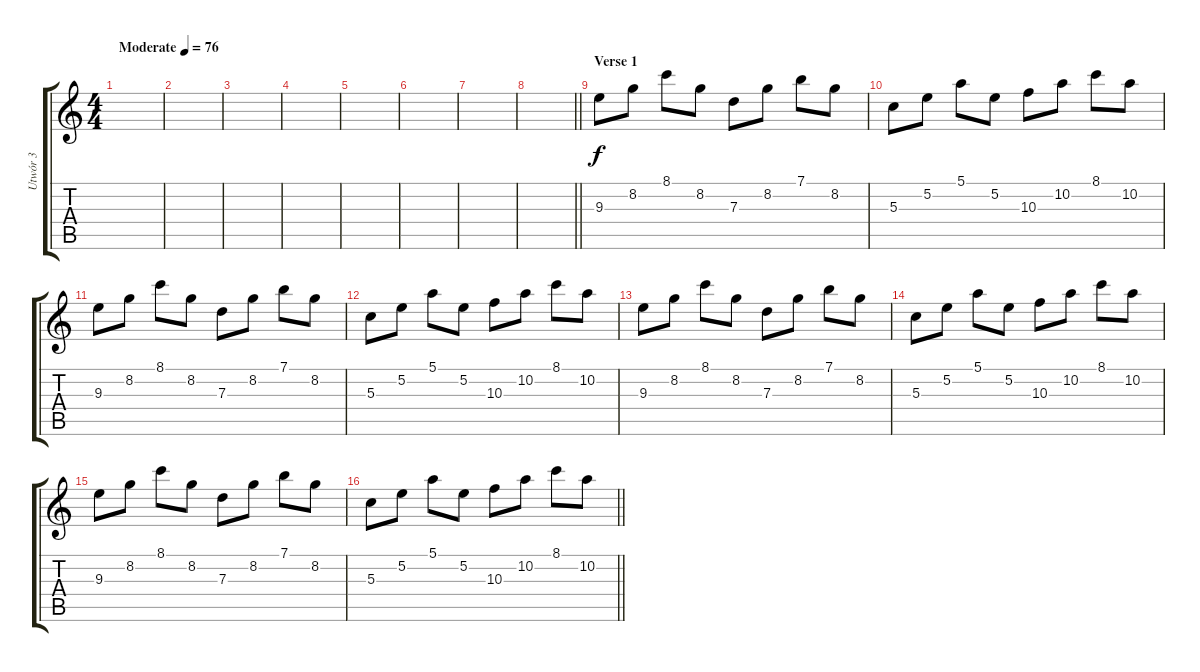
\track ("Utwór 3" "Utwór 3") {instrument acousticguitarnylon}
\staff {score tabs}
\tuning (E4 B3 G3 D3 A2 E2) {hide}
\ts (4 4)
\tempo (76 "Moderate")
\clef g2
\ks c
|
|
|
|
|
|
|
\barLineRight lightlight
|
\section ("" "Verse 1")
9.3.8 8.2.8 8.1.8 8.2.8 7.3.8 8.2.8 7.1.8 8.2.8 |
5.3.8 5.2.8 5.1.8 5.2.8 10.3.8 10.2.8 8.1.8 10.2.8 |
9.3.8 8.2.8 8.1.8 8.2.8 7.3.8 8.2.8 7.1.8 8.2.8 |
5.3.8 5.2.8 5.1.8 5.2.8 10.3.8 10.2.8 8.1.8 10.2.8 |
9.3.8 8.2.8 8.1.8 8.2.8 7.3.8 8.2.8 7.1.8 8.2.8 |
5.3.8 5.2.8 5.1.8 5.2.8 10.3.8 10.2.8 8.1.8 10.2.8 |
9.3.8 8.2.8 8.1.8 8.2.8 7.3.8 8.2.8 7.1.8 8.2.8 |
\barLineRight lightlight
5.3.8 5.2.8 5.1.8 5.2.8 10.3.8 10.2.8 8.1.8 10.2.8
